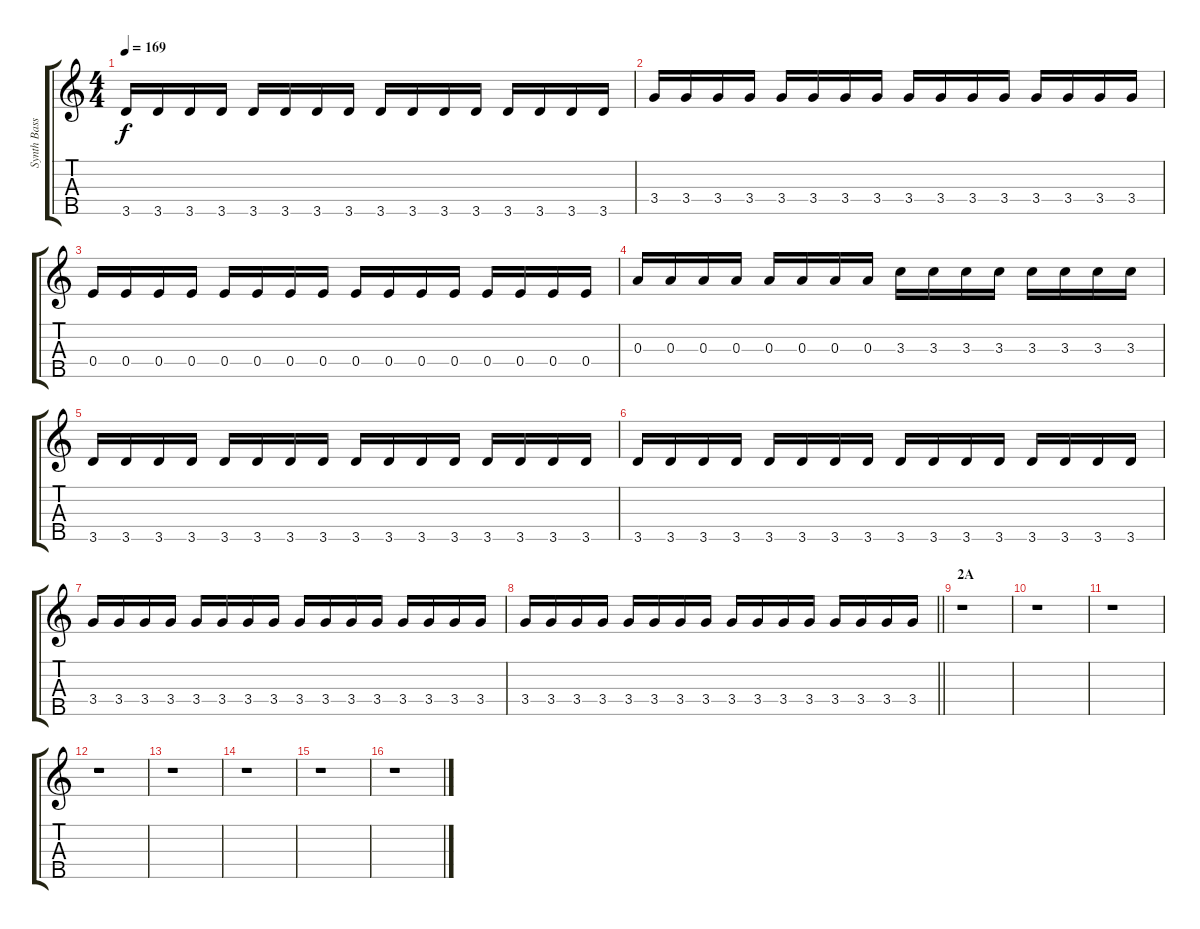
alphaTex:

\track ("Synth Bass" "Synth Bass") {instrument synthbass1}
\staff {score tabs}
\tuning (G3 D3 A2 E2 B1) {hide}
\ts (4 4)
\tempo 169
\clef g2
\ks c
3.5.16{ot 8vb dy f} 3.5.16{ot 8vb} 3.5.16{ot 8vb} 3.5.16{ot 8vb} 3.5.16{ot 8vb} 3.5.16{ot 8vb} 3.5.16{ot 8vb} 3.5.16{ot 8vb} 3.5.16{ot 8vb} 3.5.16{ot 8vb} 3.5.16{ot 8vb} 3.5.16{ot 8vb} 3.5.16{ot 8vb} 3.5.16{ot 8vb} 3.5.16{ot 8vb} 3.5.16{ot 8vb} |
3.4.16{ot 8vb} 3.4.16{ot 8vb} 3.4.16{ot 8vb} 3.4.16{ot 8vb} 3.4.16{ot 8vb} 3.4.16{ot 8vb} 3.4.16{ot 8vb} 3.4.16{ot 8vb} 3.4.16{ot 8vb} 3.4.16{ot 8vb} 3.4.16{ot 8vb} 3.4.16{ot 8vb} 3.4.16{ot 8vb} 3.4.16{ot 8vb} 3.4.16{ot 8vb} 3.4.16{ot 8vb} |
0.4.16{ot 8vb} 0.4.16{ot 8vb} 0.4.16{ot 8vb} 0.4.16{ot 8vb} 0.4.16{ot 8vb} 0.4.16{ot 8vb} 0.4.16{ot 8vb} 0.4.16{ot 8vb} 0.4.16{ot 8vb} 0.4.16{ot 8vb} 0.4.16{ot 8vb} 0.4.16{ot 8vb} 0.4.16{ot 8vb} 0.4.16{ot 8vb} 0.4.16{ot 8vb} 0.4.16{ot 8vb} |
0.3.16{ot 8vb} 0.3.16{ot 8vb} 0.3.16{ot 8vb} 0.3.16{ot 8vb} 0.3.16{ot 8vb} 0.3.16{ot 8vb} 0.3.16{ot 8vb} 0.3.16{ot 8vb} 3.3.16{ot 8vb} 3.3.16{ot 8vb} 3.3.16{ot 8vb} 3.3.16{ot 8vb} 3.3.16{ot 8vb} 3.3.16{ot 8vb} 3.3.16{ot 8vb} 3.3.16{ot 8vb} |
3.5.16{ot 8vb} 3.5.16{ot 8vb} 3.5.16{ot 8vb} 3.5.16{ot 8vb} 3.5.16{ot 8vb} 3.5.16{ot 8vb} 3.5.16{ot 8vb} 3.5.16{ot 8vb} 3.5.16{ot 8vb} 3.5.16{ot 8vb} 3.5.16{ot 8vb} 3.5.16{ot 8vb} 3.5.16{ot 8vb} 3.5.16{ot 8vb} 3.5.16{ot 8vb} 3.5.16{ot 8vb} |
3.5.16{ot 8vb} 3.5.16{ot 8vb} 3.5.16{ot 8vb} 3.5.16{ot 8vb} 3.5.16{ot 8vb} 3.5.16{ot 8vb} 3.5.16{ot 8vb} 3.5.16{ot 8vb} 3.5.16{ot 8vb} 3.5.16{ot 8vb} 3.5.16{ot 8vb} 3.5.16{ot 8vb} 3.5.16{ot 8vb} 3.5.16{ot 8vb} 3.5.16{ot 8vb} 3.5.16{ot 8vb} |
3.4.16{ot 8vb} 3.4.16{ot 8vb} 3.4.16{ot 8vb} 3.4.16{ot 8vb} 3.4.16{ot 8vb} 3.4.16{ot 8vb} 3.4.16{ot 8vb} 3.4.16{ot 8vb} 3.4.16{ot 8vb} 3.4.16{ot 8vb} 3.4.16{ot 8vb} 3.4.16{ot 8vb} 3.4.16{ot 8vb} 3.4.16{ot 8vb} 3.4.16{ot 8vb} 3.4.16{ot 8vb} |
\barLineRight lightlight
3.4.16{ot 8vb} 3.4.16{ot 8vb} 3.4.16{ot 8vb} 3.4.16{ot 8vb} 3.4.16{ot 8vb} 3.4.16{ot 8vb} 3.4.16{ot 8vb} 3.4.16{ot 8vb} 3.4.16{ot 8vb} 3.4.16{ot 8vb} 3.4.16{ot 8vb} 3.4.16{ot 8vb} 3.4.16{ot 8vb} 3.4.16{ot 8vb} 3.4.16{ot 8vb} 3.4.16{ot 8vb} |
\section ("" "2A")
r.1 |
r.1 |
r.1 |
r.1 |
r.1 |
r.1 |
r.1 |
r.1
